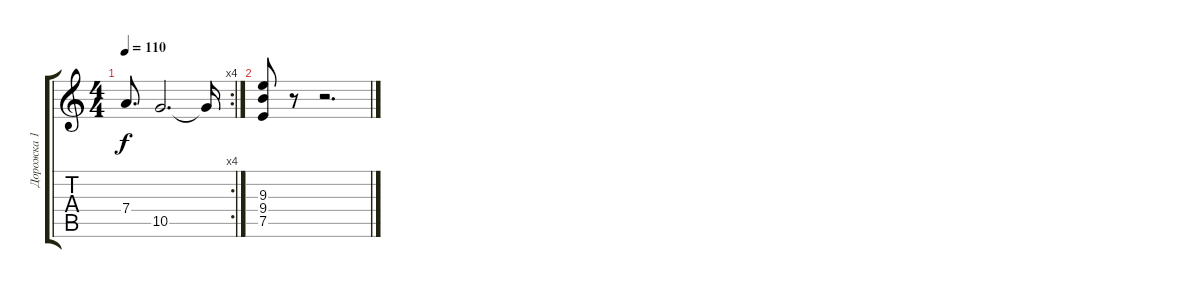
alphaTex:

\track ("Дорожка 1" "Дорожка 1") {instrument distortionguitar}
\staff {score tabs}
\tuning (E4 B3 G3 D3 A2 E2) {hide}
\rc 4
\ts (4 4)
\tempo 110
\clef g2
\ks c
7.4.8{d dy f} 10.5.2{d} 10.5{t}.16 |
(9.3 9.4 7.5).8 r.8 r.2{d}
